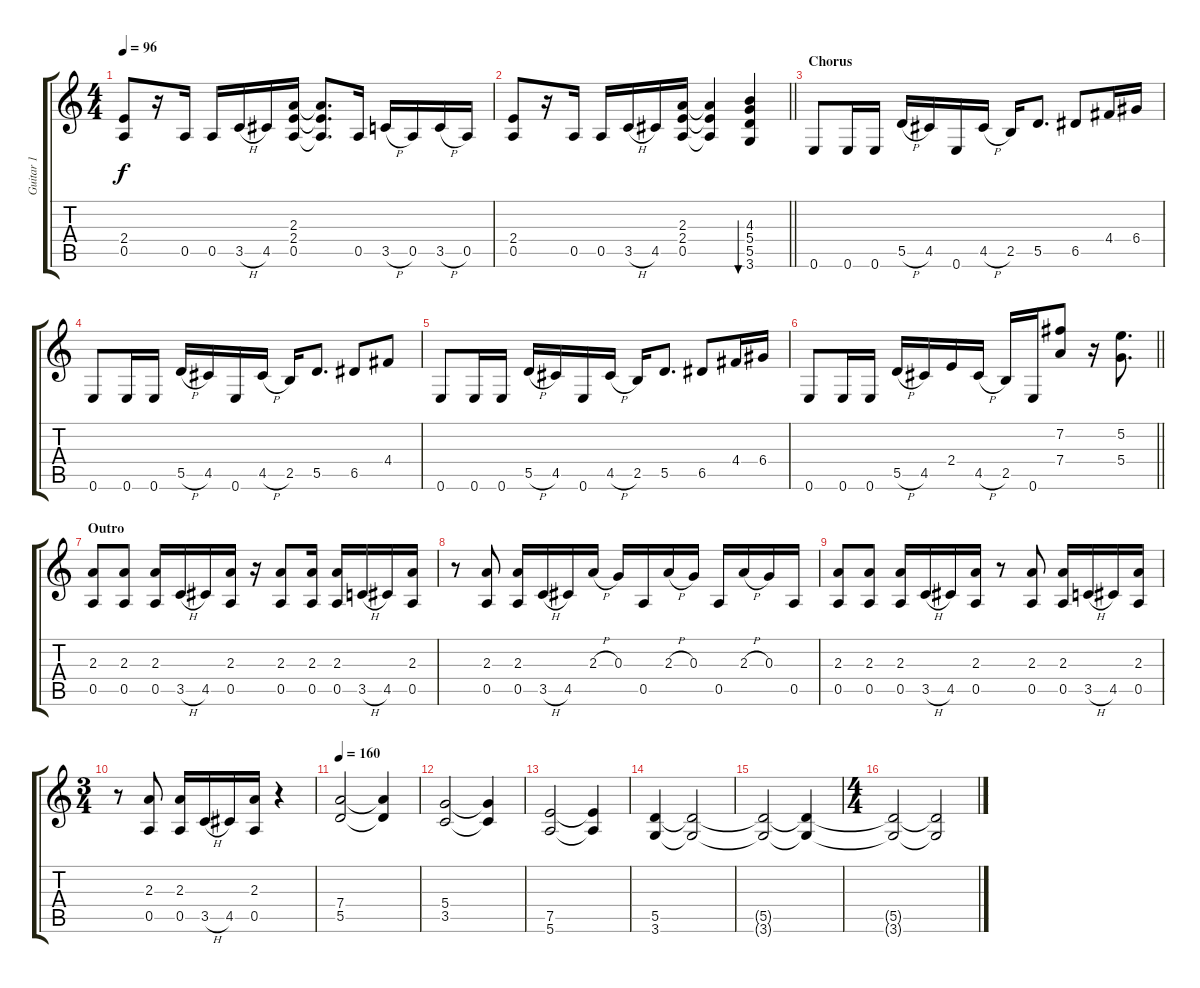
\track ("Guitar 1" "Guitar 1") {instrument overdrivenguitar}
\staff {score tabs}
\tuning (E4 B3 G3 D3 A2 E2) {hide}
\ts (4 4)
\tempo 96
\clef g2
\ks c
(2.4 0.5).8{dy f volume 7} r.16 0.5.16 0.5.16 3.5{h}.16 4.5.16 (2.3 2.4 0.5).16 (2.3{t} 2.4{t} 0.5{t}).8{d} 0.5.16 3.5{h}.16 0.5.16 3.5{h}.16 0.5.16 |
\barLineRight lightlight
(2.4 0.5).8 r.16 0.5.16 0.5.16 3.5{h}.16 4.5.16 (2.3 2.4 0.5).16 (2.3{t} 2.4{t} 0.5{t}).4 (4.3 5.4 5.5 3.6).4{bu 120} |
\section ("" "Chorus")
0.6.8 0.6.16 0.6.16 5.5{h}.16 4.5.16 0.6.16 4.5{h}.16 2.5.16 5.5.8{d} 6.5.8 4.4.16 6.4.16 |
0.6.8 0.6.16 0.6.16 5.5{h}.16 4.5.16 0.6.16 4.5{h}.16 2.5.16 5.5.8{d} 6.5.8 4.4.8 |
0.6.8 0.6.16 0.6.16 5.5{h}.16 4.5.16 0.6.16 4.5{h}.16 2.5.16 5.5.8{d} 6.5.8 4.4.16 6.4.16 |
\barLineRight lightlight
0.6.8 0.6.16 0.6.16 5.5{h}.16 4.5.16 2.4.16 4.5{h}.16 2.5.16 0.6.16 (7.2 7.4).8 r.16 (5.2 5.4).8{d} |
\section ("" "Outro")
(2.3 0.5).8 (2.3 0.5).8 (2.3 0.5).16 3.5{h}.16 4.5.16 (2.3 0.5).16 r.16 (2.3 0.5).8 (2.3 0.5).16 (2.3 0.5).16 3.5{h}.16 4.5.16 (2.3 0.5).16 |
r.8 (2.3 0.5).8 (2.3 0.5).16 3.5{h}.16 4.5.16 2.3{h}.16 0.3.16 0.5.16 2.3{h}.16 0.3.16 0.5.16 2.3{h}.16 0.3.16 0.5.16 |
(2.3 0.5).8 (2.3 0.5).8 (2.3 0.5).16 3.5{h}.16 4.5.16 (2.3 0.5).16 r.8 (2.3 0.5).8 (2.3 0.5).16 3.5{h}.16 4.5.16 (2.3 0.5).16 |
\ts (3 4)
r.8 (2.3 0.5).8 (2.3 0.5).16 3.5{h}.16 4.5.16 (2.3 0.5).16 r.4 |
\tempo 160
(7.4 5.5).2 (7.4{t} 5.5{t}).4 |
(5.4 3.5).2 (5.4{t} 3.5{t}).4 |
(7.5 5.6).2 (7.5{t} 5.6{t}).4 |
(5.5 3.6).4 (5.5{t} 3.6{t}).2 |
(5.5{t} 3.6{t}).2 (5.5{t} 3.6{t}).4 |
\ts (4 4)
(5.5{t} 3.6{t}).2 (5.5{t} 3.6{t}).2
